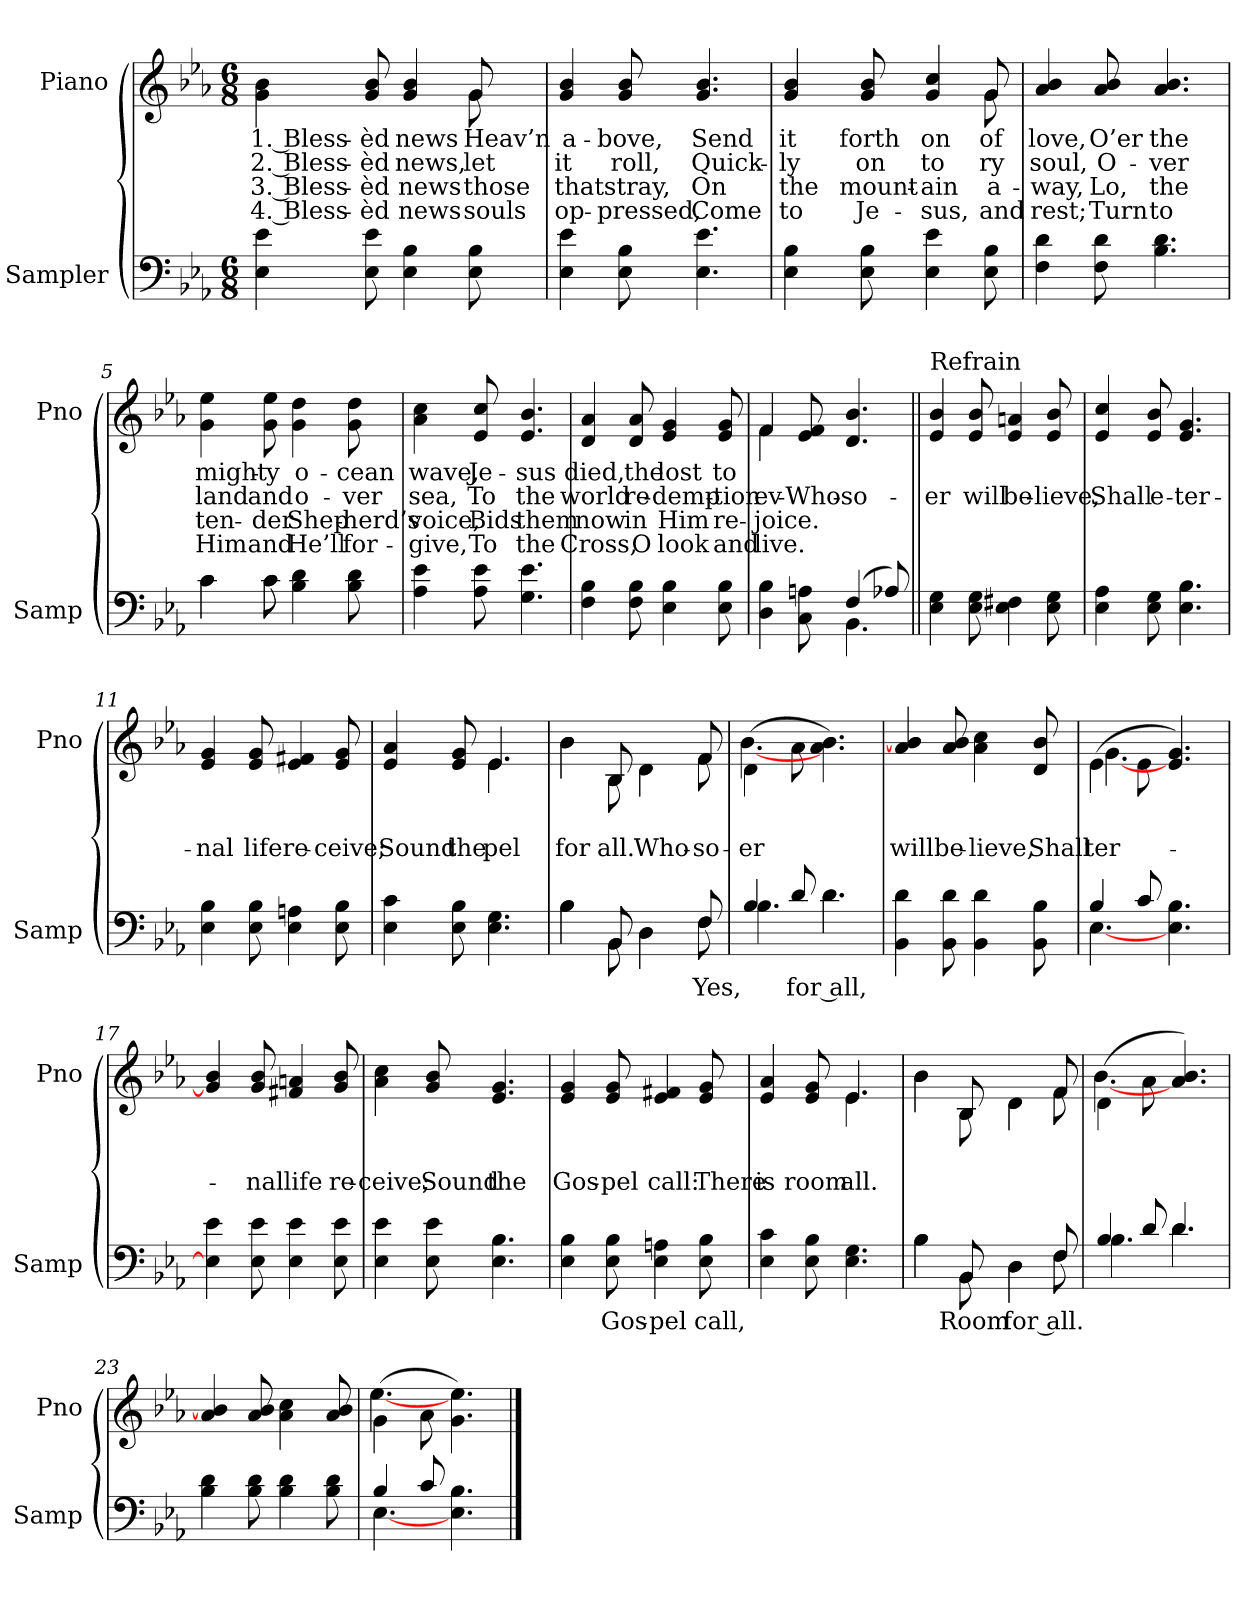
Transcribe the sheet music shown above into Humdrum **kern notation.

**kern	**text	**kern	**text	**text	**text	**text
*part2	*part2	*part1	*part1	*part1	*part1	*part1
*staff2	*staff2	*staff1	*staff1	*staff1	*staff1	*staff1
*I"Sampler	*	*I"Piano	*	*	*	*
*I'Samp	*	*I'Pno	*	*	*	*
*clefF4	*	*clefG2	*	*	*	*
*k[b-e-a-]	*	*k[b-e-a-]	*	*	*	*
*E-:	*	*E-:	*	*	*	*
*M6/8	*	*M6/8	*	*	*	*
=1	=1	=1	=1	=1	=1	=1
*	*	*^	*	*	*	*
4E- 4e-	.	4g\ 4b-\	8ryy	1. Bless-	2. Bless-	3. Bless-	4. Bless-
*	*	*v	*v	*	*	*	*
8E- 8e-	.	8g 8b-	-èd	-èd	-èd	-èd
4E- 4B-	.	4g 4b-	news	news,	news	news
*	*	*^	*	*	*	*
8E- 8B-	.	8g/	8g	Heav’n	let	those	souls
*	*	*v	*v	*	*	*	*
=2	=2	=2	=2	=2	=2	=2
4E- 4e-	.	4g 4b-	a-	it	that	op-
8E- 8B-	.	8g 8b-	-bove,	roll,	stray,	-pressed,
4.E- 4.e-	.	4.g 4.b-	Send	Quick-	On	Come
=3	=3	=3	=3	=3	=3	=3
*	*	*^	*	*	*	*
4E- 4B-	.	4g 4b-	8ryy	it	-ly	the	to
*	*	*v	*v	*	*	*	*
8E- 8B-	.	8g 8b-	forth	on	mount-	Je-
4E- 4e-	.	4g 4cc	on	to	-ain	-sus,
*	*	*^	*	*	*	*
8E- 8B-	.	8g/	8g	of	-ry	a-	and
*	*	*v	*v	*	*	*	*
=4	=4	=4	=4	=4	=4	=4
4F 4d	.	4a- 4b-	love,	soul,	-way,	rest;
8F 8d	.	8a- 8b-	O’er	O-	Lo,	Turn
4.B- 4.d	.	4.a- 4.b-	the	-ver	the	to
=5	=5	=5	=5	=5	=5	=5
*^	*	*	*	*	*	*
4c\	4c	.	4g 4ee-	might-	land	ten-	Him
8c\	8c	.	8g 8ee-	-y	and	-der	and
4B- 4d	4.ryy	.	4g 4dd	o-	o-	Shep-	He’ll
8B- 8d	.	.	8g 8dd	-cean	-ver	-herd’s	for-
*v	*v	*	*	*	*	*	*
=6	=6	=6	=6	=6	=6	=6
4A- 4e-	.	4a- 4cc	wave,	sea,	voice,	-give,
8A- 8e-	.	8e- 8cc	Je-	To	Bids	To
4.G 4.e-	.	4.e- 4.b-	-sus	the	them	the
=7	=7	=7	=7	=7	=7	=7
4F 4B-	.	4d 4a-	died,	world	now	Cross,
8F 8B-	.	8d 8a-	the	re-	in	O
4E- 4B-	.	4e- 4g	lost	-demp-	Him	look
8E- 8B-	.	8e- 8g	to	-tion	re-	and
=8	=8	=8	=8	=8	=8	=8
*^	*	*^	*	*	*	*
4D 4B-	4.ryy	.	4f/	4f	.	-ev-	-joice.	live.
8C 8An	.	.	8e- 8f	2ryy	.	Who-	.	.
(4F/	4.BB-	.	4.d 4.b-	.	.	-so-	.	.
8A-X/)	.	.	.	.	.	.	.	.
*v	*v	*	*	*	*	*	*	*
*	*	*v	*v	*	*	*	*
=9||	=9||	=9||	=9||	=9||	=9||	=9||
!	!	!LO:TX:t=Refrain	!	!	!	!
4E- 4G	.	4e- 4b-	.	-er	.	.
8E- 8G	.	8e- 8b-	.	will	.	.
4E- 4F#X	.	4e- 4an	.	be-	.	.
8E- 8G	.	8e- 8b-	.	-lieve,	.	.
=10	=10	=10	=10	=10	=10	=10
4E- 4A-	.	4e- 4cc	.	Shall	.	.
8E- 8G	.	8e- 8b-	.	e-	.	.
4.E- 4.B-	.	4.e- 4.g	.	-ter-	.	.
=11	=11	=11	=11	=11	=11	=11
4E- 4B-	.	4e- 4g	.	-nal	.	.
8E- 8B-	.	8e- 8g	.	life	.	.
4E- 4An	.	4e- 4f#X	.	re-	.	.
8E- 8B-	.	8e- 8g	.	-ceive;	.	.
=12	=12	=12	=12	=12	=12	=12
*	*	*^	*	*	*	*
4E- 4c	.	4e- 4a-	4.ryy	.	Sound	.	.
8E- 8B-	.	8e- 8g	.	.	the	.	.
4.E- 4.G	.	4.e-/	4.e-	.	-pel	.	.
=13	=13	=13	=13	=13	=13	=13	=13
*^	*	*	*	*	*	*	*
4B-\	4B-	.	4b-\	4b-	.	for	.	.
8BB-/	8BB-	.	8B-/	8B-	.	all.	.	.
4D\	4D	.	4d\	4d	.	Who-	.	.
8F/	8F	Yes,	8f/	8f	.	-so-	.	.
=14	=14	=14	=14	=14	=14	=14	=14	=14
4B-/	4.B-	.	(4d\	[4.b-	.	-er	.	.
8d/	.	for all,	8a-\	.	.	.	.	.
4.d\	4.d	.	4.a-\ 4.b-\)	4.ryy	.	.	.	.
*v	*v	*	*	*	*	*	*	*
*	*	*v	*v	*	*	*	*
=15	=15	=15	=15	=15	=15	=15
4BB- 4d	.	4a- 4b-]	.	will	.	.
8BB- 8d	.	8a- 8b-	.	be-	.	.
4BB- 4d	.	4a- 4cc	.	-lieve,	.	.
8BB- 8B-	.	8d 8b-	.	Shall	.	.
=16	=16	=16	=16	=16	=16	=16
*^	*	*^	*	*	*	*
4B-/	[4.E-	.	(4e-\	[4.g	.	-ter-	.	.
8c/	.	.	8e-\	.	.	.	.	.
4.E- 4.B-	4.ryy	.	4.e- 4.g)	4.ryy	.	.	.	.
*v	*v	*	*	*	*	*	*	*
*	*	*v	*v	*	*	*	*
=17	=17	=17	=17	=17	=17	=17
4E-] 4e-	.	4g] 4b-	.	.	.	.
8E- 8e-	.	8g 8b-	.	-nal	.	.
4E- 4e-	.	4f#X 4an	.	life	.	.
8E- 8e-	.	8g 8b-	.	re-	.	.
=18	=18	=18	=18	=18	=18	=18
4E- 4e-	.	4a- 4cc	.	-ceive;	.	.
8E- 8e-	.	8g 8b-	.	Sound	.	.
4.E- 4.B-	.	4.e- 4.g	.	the	.	.
=19	=19	=19	=19	=19	=19	=19
4E- 4B-	.	4e- 4g	.	Gos-	.	.
8E- 8B-	Gos-	8e- 8g	.	-pel	.	.
4E- 4An	-pel	4e- 4f#X	.	call:	.	.
8E- 8B-	call,	8e- 8g	.	There	.	.
=20	=20	=20	=20	=20	=20	=20
*	*	*^	*	*	*	*
4E- 4c	.	4e- 4a-	4.ryy	.	is	.	.
8E- 8B-	.	8e- 8g	.	.	room	.	.
4.E- 4.G	.	4.e-/	4.e-	.	all.	.	.
=21	=21	=21	=21	=21	=21	=21	=21
*^	*	*	*	*	*	*	*
4B-\	4B-	.	4b-\	4b-	.	.	.	.
8BB-/	8BB-	Room	8B-/	8B-	.	.	.	.
4D\	4D	for all.	4d\	4d	.	.	.	.
8F/	8F	.	8f/	8f	.	.	.	.
=22	=22	=22	=22	=22	=22	=22	=22	=22
4B-/	4.B-	.	(4d\	[4.b-	.	.	.	.
8d/	.	.	8a-\	.	.	.	.	.
4.d/	4.d	.	4.a- 4.b-)	4.ryy	.	.	.	.
*v	*v	*	*	*	*	*	*	*
*	*	*v	*v	*	*	*	*
=23	=23	=23	=23	=23	=23	=23
4B- 4d	.	4a- 4b-]	.	.	.	.
8B- 8d	.	8a- 8b-	.	.	.	.
4B- 4d	.	4a- 4cc	.	.	.	.
8B- 8d	.	8a- 8b-	.	.	.	.
=24	=24	=24	=24	=24	=24	=24
*^	*	*^	*	*	*	*
4B-/	[4.E-	.	(4g\	[4.ee-	.	.	.	.
8c/	.	.	8a-\	.	.	.	.	.
4.E- 4.B-	4.ryy	.	4.g 4.ee-)	4.ryy	.	.	.	.
*v	*v	*	*	*	*	*	*	*
*	*	*v	*v	*	*	*	*
==	==	==	==	==	==	==
*-	*-	*-	*-	*-	*-	*-
